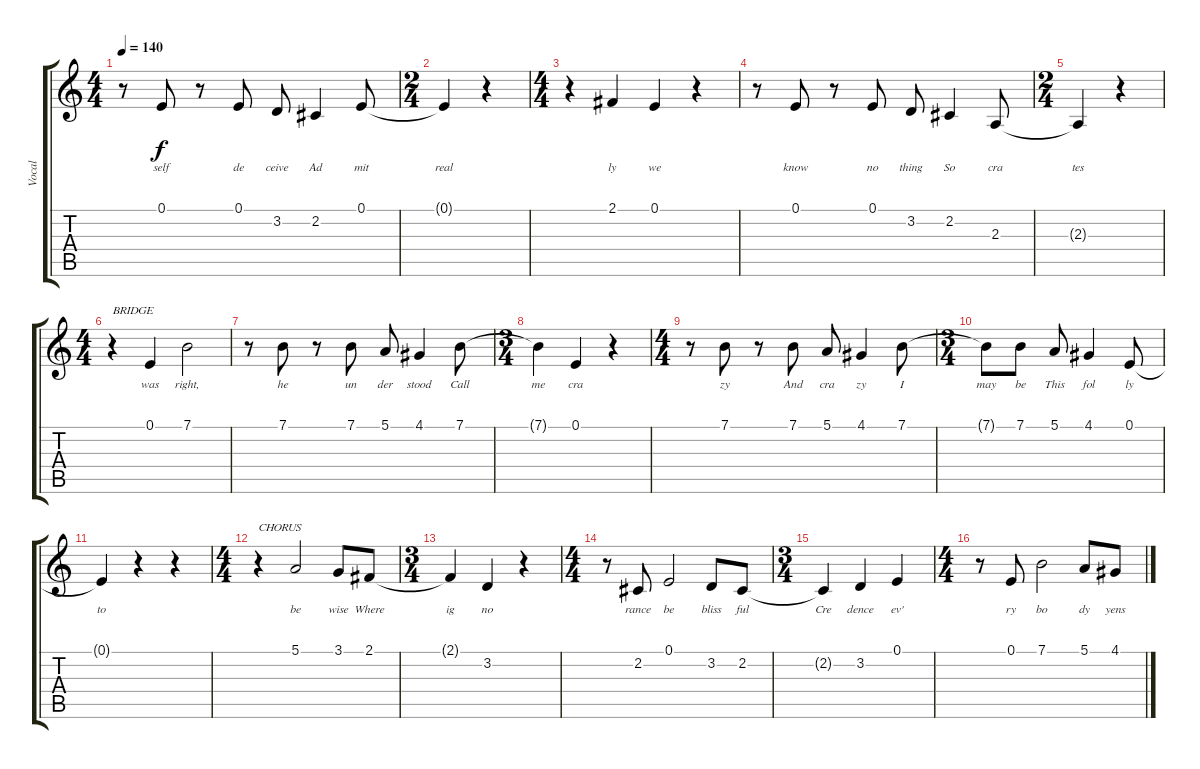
\track ("Vocal" "Vocal") {instrument acousticgrandpiano}
\staff {score tabs}
\tuning (E4 B3 G3 D3 A2 E2) {hide}
\ts (4 4)
\tempo 140
\clef g2
\ks c
r.8{dy f} 0.1.8{lyrics (0 "self") lyrics (1 "") lyrics (2 "") lyrics (3 "") lyrics (4 "")} r.8 0.1.8{lyrics (0 "de") lyrics (1 "") lyrics (2 "") lyrics (3 "") lyrics (4 "")} 3.2.8{lyrics (0 "ceive") lyrics (1 "") lyrics (2 "") lyrics (3 "") lyrics (4 "")} 2.2.4{lyrics (0 "Ad") lyrics (1 "") lyrics (2 "") lyrics (3 "") lyrics (4 "")} 0.1.8{lyrics (0 "mit") lyrics (1 "") lyrics (2 "") lyrics (3 "") lyrics (4 "")} |
\ts (2 4)
0.1{t}.4{lyrics (0 "real") lyrics (1 "") lyrics (2 "") lyrics (3 "") lyrics (4 "")} r.4 |
\ts (4 4)
r.4 2.1.4{lyrics (0 "ly") lyrics (1 "") lyrics (2 "") lyrics (3 "") lyrics (4 "")} 0.1.4{lyrics (0 "we") lyrics (1 "") lyrics (2 "") lyrics (3 "") lyrics (4 "")} r.4 |
r.8 0.1.8{lyrics (0 "know") lyrics (1 "") lyrics (2 "") lyrics (3 "") lyrics (4 "")} r.8 0.1.8{lyrics (0 "no") lyrics (1 "") lyrics (2 "") lyrics (3 "") lyrics (4 "")} 3.2.8{lyrics (0 "thing") lyrics (1 "") lyrics (2 "") lyrics (3 "") lyrics (4 "")} 2.2.4{lyrics (0 "So") lyrics (1 "") lyrics (2 "") lyrics (3 "") lyrics (4 "")} 2.3.8{lyrics (0 "cra") lyrics (1 "") lyrics (2 "") lyrics (3 "") lyrics (4 "")} |
\ts (2 4)
2.3{t}.4{lyrics (0 "tes") lyrics (1 "") lyrics (2 "") lyrics (3 "") lyrics (4 "")} r.4 |
\ts (4 4)
r.4{txt "BRIDGE"} 0.1.4{lyrics (0 "was") lyrics (1 "") lyrics (2 "") lyrics (3 "") lyrics (4 "")} 7.1.2{lyrics (0 "right,") lyrics (1 "") lyrics (2 "") lyrics (3 "") lyrics (4 "")} |
r.8 7.1.8{lyrics (0 "he") lyrics (1 "") lyrics (2 "") lyrics (3 "") lyrics (4 "")} r.8 7.1.8{lyrics (0 "un") lyrics (1 "") lyrics (2 "") lyrics (3 "") lyrics (4 "")} 5.1.8{lyrics (0 "der") lyrics (1 "") lyrics (2 "") lyrics (3 "") lyrics (4 "")} 4.1.4{lyrics (0 "stood") lyrics (1 "") lyrics (2 "") lyrics (3 "") lyrics (4 "")} 7.1.8{lyrics (0 "Call") lyrics (1 "") lyrics (2 "") lyrics (3 "") lyrics (4 "")} |
\ts (3 4)
7.1{t}.4{lyrics (0 "me") lyrics (1 "") lyrics (2 "") lyrics (3 "") lyrics (4 "")} 0.1.4{lyrics (0 "cra") lyrics (1 "") lyrics (2 "") lyrics (3 "") lyrics (4 "")} r.4 |
\ts (4 4)
r.8 7.1.8{lyrics (0 "zy") lyrics (1 "") lyrics (2 "") lyrics (3 "") lyrics (4 "")} r.8 7.1.8{lyrics (0 "And") lyrics (1 "") lyrics (2 "") lyrics (3 "") lyrics (4 "")} 5.1.8{lyrics (0 "cra") lyrics (1 "") lyrics (2 "") lyrics (3 "") lyrics (4 "")} 4.1.4{lyrics (0 "zy") lyrics (1 "") lyrics (2 "") lyrics (3 "") lyrics (4 "")} 7.1.8{lyrics (0 "I") lyrics (1 "") lyrics (2 "") lyrics (3 "") lyrics (4 "")} |
\ts (3 4)
7.1{t}.8{lyrics (0 "may") lyrics (1 "") lyrics (2 "") lyrics (3 "") lyrics (4 "")} 7.1.8{lyrics (0 "be") lyrics (1 "") lyrics (2 "") lyrics (3 "") lyrics (4 "")} 5.1.8{lyrics (0 "This") lyrics (1 "") lyrics (2 "") lyrics (3 "") lyrics (4 "")} 4.1.4{lyrics (0 "fol") lyrics (1 "") lyrics (2 "") lyrics (3 "") lyrics (4 "")} 0.1.8{lyrics (0 "ly") lyrics (1 "") lyrics (2 "") lyrics (3 "") lyrics (4 "")} |
0.1{t}.4{lyrics (0 "to") lyrics (1 "") lyrics (2 "") lyrics (3 "") lyrics (4 "")} r.4 r.4 |
\ts (4 4)
r.4{txt "CHORUS"} 5.1.2{lyrics (0 "be") lyrics (1 "") lyrics (2 "") lyrics (3 "") lyrics (4 "")} 3.1.8{lyrics (0 "wise") lyrics (1 "") lyrics (2 "") lyrics (3 "") lyrics (4 "")} 2.1.8{lyrics (0 "Where") lyrics (1 "") lyrics (2 "") lyrics (3 "") lyrics (4 "")} |
\ts (3 4)
2.1{t}.4{lyrics (0 "ig") lyrics (1 "") lyrics (2 "") lyrics (3 "") lyrics (4 "")} 3.2.4{lyrics (0 "no") lyrics (1 "") lyrics (2 "") lyrics (3 "") lyrics (4 "")} r.4 |
\ts (4 4)
r.8 2.2.8{lyrics (0 "rance") lyrics (1 "") lyrics (2 "") lyrics (3 "") lyrics (4 "")} 0.1.2{lyrics (0 "be") lyrics (1 "") lyrics (2 "") lyrics (3 "") lyrics (4 "")} 3.2.8{lyrics (0 "bliss") lyrics (1 "") lyrics (2 "") lyrics (3 "") lyrics (4 "")} 2.2.8{lyrics (0 "ful") lyrics (1 "") lyrics (2 "") lyrics (3 "") lyrics (4 "")} |
\ts (3 4)
2.2{t}.4{lyrics (0 "Cre") lyrics (1 "") lyrics (2 "") lyrics (3 "") lyrics (4 "")} 3.2.4{lyrics (0 "dence") lyrics (1 "") lyrics (2 "") lyrics (3 "") lyrics (4 "")} 0.1.4{lyrics (0 "ev'") lyrics (1 "") lyrics (2 "") lyrics (3 "") lyrics (4 "")} |
\ts (4 4)
r.8 0.1.8{lyrics (0 "ry") lyrics (1 "") lyrics (2 "") lyrics (3 "") lyrics (4 "")} 7.1.2{lyrics (0 "bo") lyrics (1 "") lyrics (2 "") lyrics (3 "") lyrics (4 "")} 5.1.8{lyrics (0 "dy") lyrics (1 "") lyrics (2 "") lyrics (3 "") lyrics (4 "")} 4.1.8{lyrics (0 "yens") lyrics (1 "") lyrics (2 "") lyrics (3 "") lyrics (4 "")}
